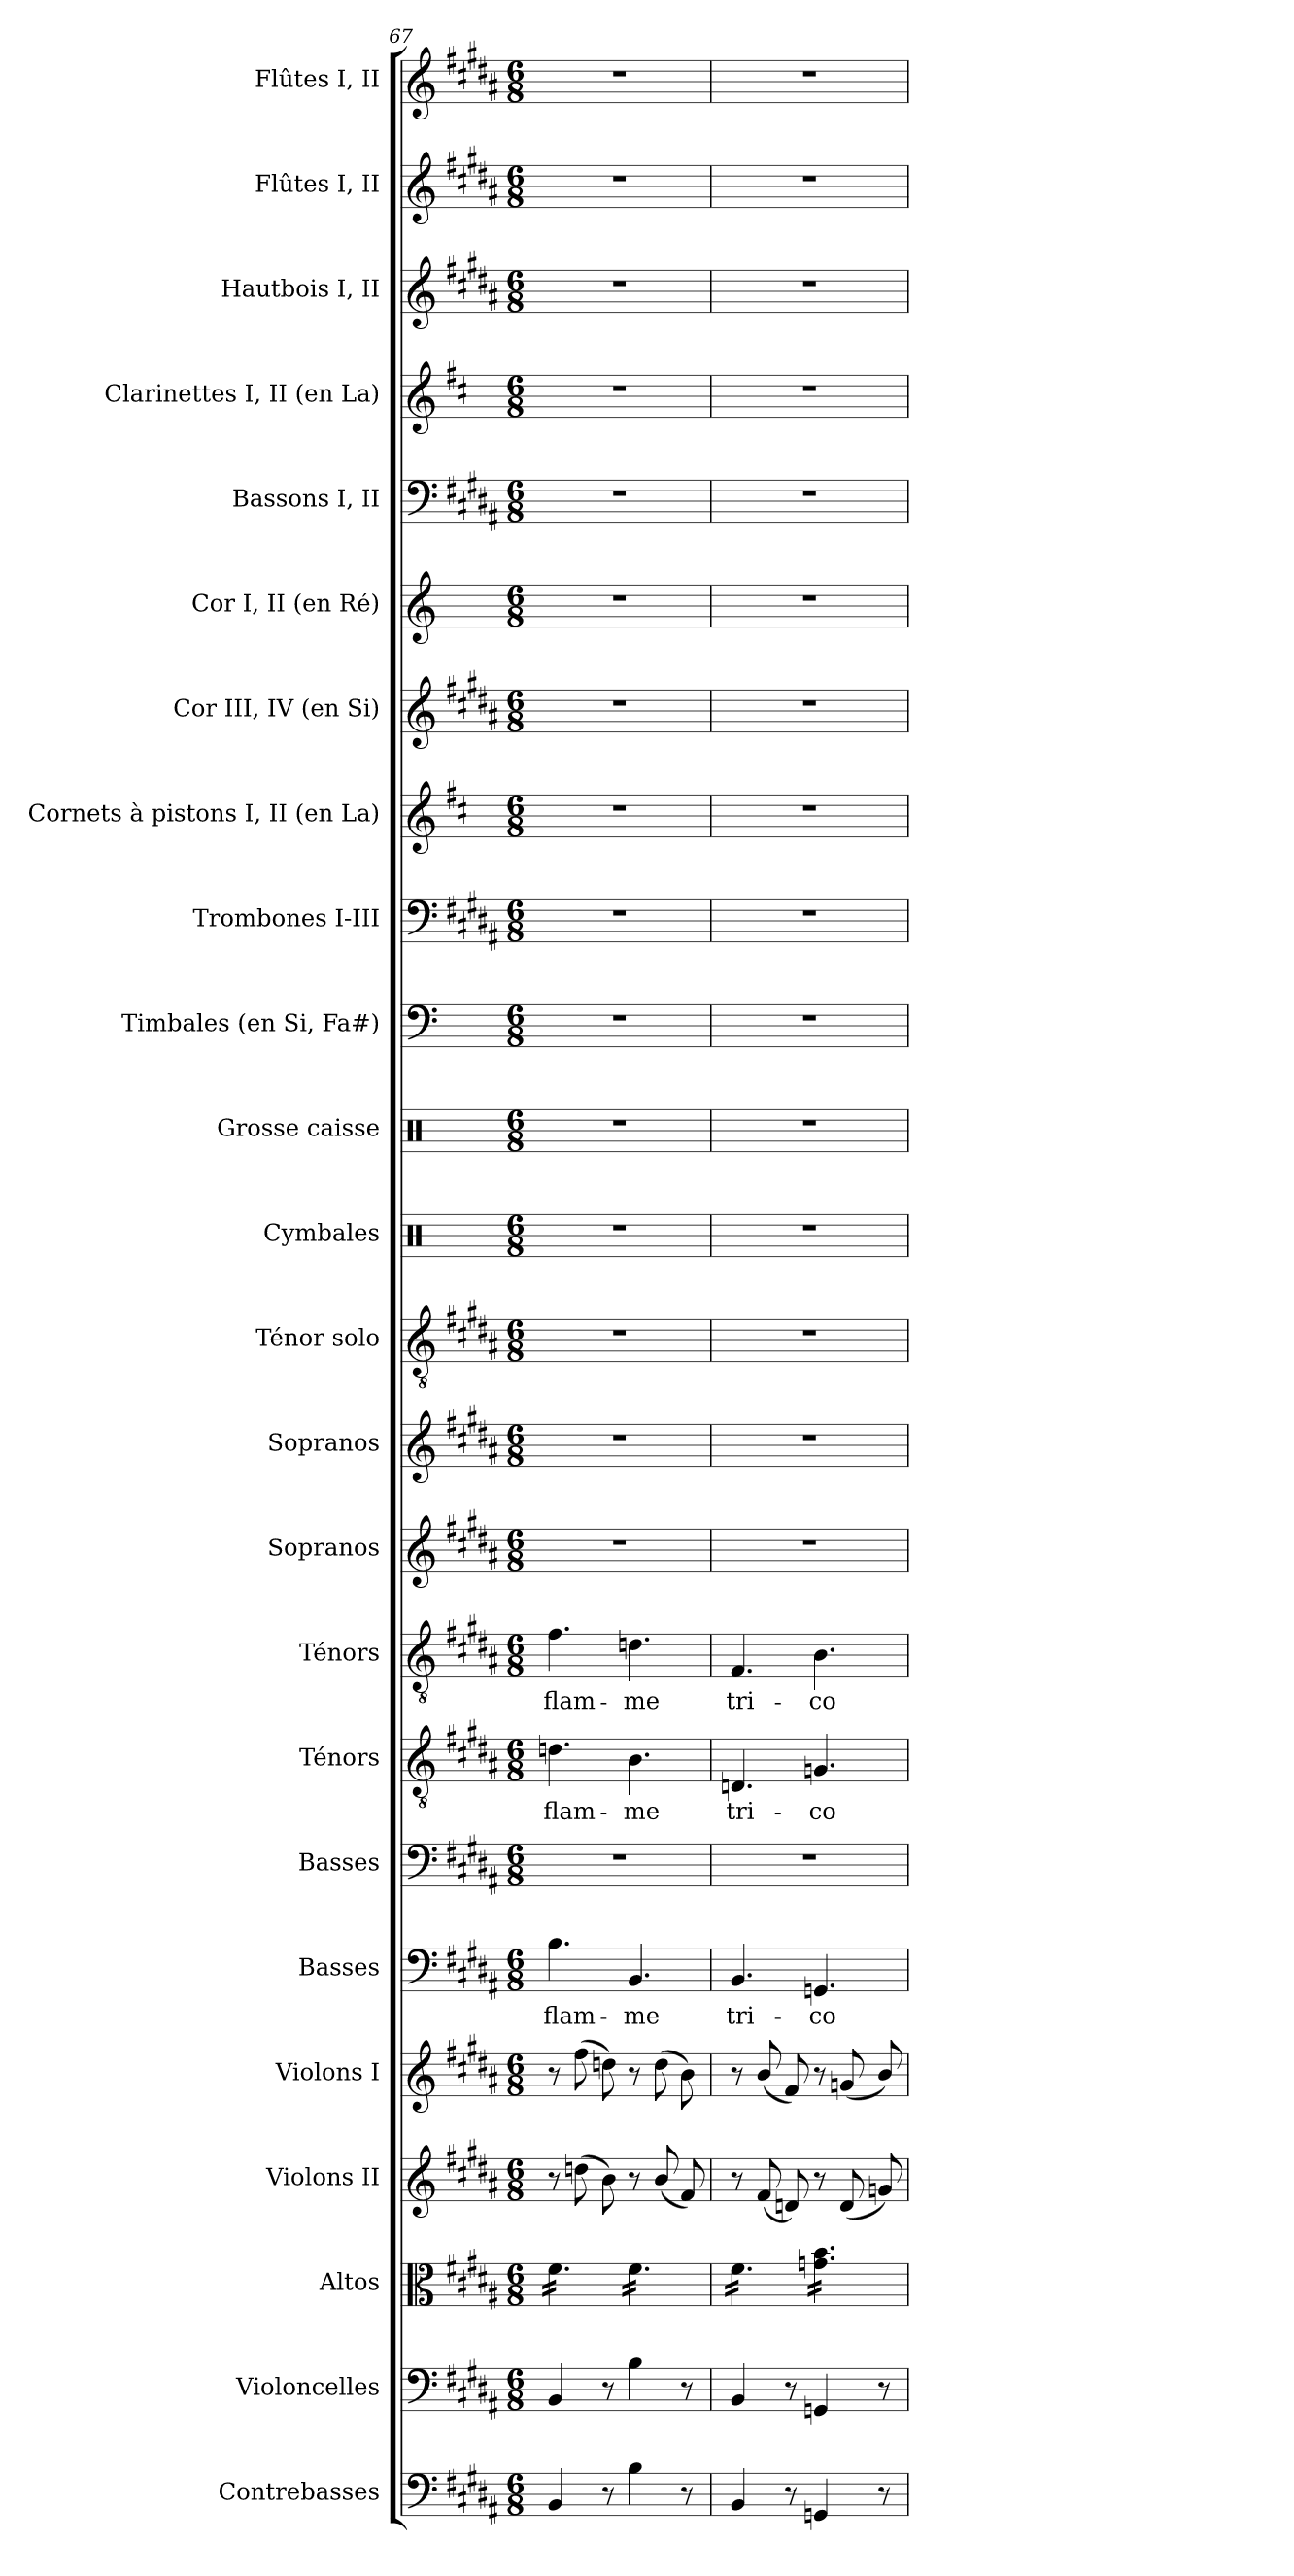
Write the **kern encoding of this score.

**kern	**kern	**kern	**kern	**kern	**kern	**text	**kern	**kern	**text	**kern	**text	**kern	**kern	**kern	**kern	**kern	**kern	**kern	**kern	**kern	**kern	**kern	**kern	**kern	**kern	**kern
*part24	*part23	*part22	*part21	*part20	*part19	*part19	*part18	*part17	*part17	*part16	*part16	*part15	*part14	*part13	*part12	*part11	*part10	*part9	*part8	*part7	*part6	*part5	*part4	*part3	*part2	*part1
*staff24	*staff23	*staff22	*staff21	*staff20	*staff19	*staff19	*staff18	*staff17	*staff17	*staff16	*staff16	*staff15	*staff14	*staff13	*staff12	*staff11	*staff10	*staff9	*staff8	*staff7	*staff6	*staff5	*staff4	*staff3	*staff2	*staff1
*I"Contrebasses	*I"Violoncelles	*I"Altos	*I"Violons II	*I"Violons I	*I"Basses	*	*I"Basses	*I"Ténors	*	*I"Ténors	*	*I"Sopranos	*I"Sopranos	*I"Ténor solo	*I"Cymbales	*I"Grosse caisse	*I"Timbales (en Si, Fa#)	*I"Trombones I-III	*I"Cornets à pistons I, II (en La)	*I"Cor III, IV (en Si)	*I"Cor I, II (en Ré)	*I"Bassons I, II	*I"Clarinettes I, II (en La)	*I"Hautbois I, II	*I"Flûtes I, II	*I"Flûtes I, II
*I'Cb.	*I'Vlles	*I'Altos	*I'Vns II	*I'Vns I	*I'Basses	*	*I'Basses	*I'Tén.	*	*I'Tén.	*	*I'Sopr.	*I'Sopr.	*I'Tén. solo	*I'Cym.	*I'G. c.	*I'Timb.	*I'Trb.	*I'C.à p. (La)	*I'Cor (Si)	*I'Cor (Ré)	*I'Bns	*I'Cl. (La)	*I'Hb.	*I'Fl.	*I'Fl.
!!LO:PB:g=z
*clefF4	*clefF4	*clefC3	*clefG2	*clefG2	*clefF4	*	*clefF4	*clefGv2	*	*clefGv2	*	*clefG2	*clefG2	*clefGv2	*clefX	*clefX	*clefF4	*clefF4	*clefG2	*clefG2	*clefG2	*clefF4	*clefG2	*clefG2	*clefG2	*clefG2
*ITrd7c12	*	*	*	*	*	*	*	*ITrd7c12	*	*ITrd7c12	*	*	*	*ITrd7c12	*	*	*	*	*ITrd2c3	*ITrd8c13	*ITrd6c10	*	*ITrd2c3	*	*	*
*k[f#c#g#d#a#]	*k[f#c#g#d#a#]	*k[f#c#g#d#a#]	*k[f#c#g#d#a#]	*k[f#c#g#d#a#]	*k[f#c#g#d#a#]	*	*k[f#c#g#d#a#]	*k[f#c#g#d#a#]	*	*k[f#c#g#d#a#]	*	*k[f#c#g#d#a#]	*k[f#c#g#d#a#]	*k[f#c#g#d#a#]	*k[]	*k[]	*k[]	*k[f#c#g#d#a#]	*k[f#c#g#d#a#]	*k[f#c#g#d#a#]	*k[f#c#]	*k[f#c#g#d#a#]	*k[f#c#g#d#a#]	*k[f#c#g#d#a#]	*k[f#c#g#d#a#]	*k[f#c#g#d#a#]
*B:	*B:	*B:	*B:	*B:	*B:	*	*B:	*B:	*	*B:	*	*B:	*B:	*B:	*C:	*C:	*C:	*B:	*B:	*B:	*D:	*B:	*B:	*B:	*B:	*B:
*M6/8	*M6/8	*M6/8	*M6/8	*M6/8	*M6/8	*	*M6/8	*M6/8	*	*M6/8	*	*M6/8	*M6/8	*M6/8	*M6/8	*M6/8	*M6/8	*M6/8	*M6/8	*M6/8	*M6/8	*M6/8	*M6/8	*M6/8	*M6/8	*M6/8
=67	=67	=67	=67	=67	=67	=67	=67	=67	=67	=67	=67	=67	=67	=67	=67	=67	=67	=67	=67	=67	=67	=67	=67	=67	=67	=67
!	!	!	!	!	!	!LO:LY:b:color=#000000	!LO:N:vis=1	!	!	!	!	!	!	!	!	!	!	!	!	!	!	!	!	!	!	!
!	!	!	!	!	!	!	!	!	!LO:LY:b:color=#000000	!	!	!	!	!	!	!	!	!	!	!	!	!	!	!	!	!
!	!	!	!	!	!	!	!	!	!	!	!LO:LY:b:color=#000000	!LO:N:vis=1	!LO:N:vis=1	!LO:N:vis=1	!LO:N:vis=1	!LO:N:vis=1	!LO:N:vis=1	!LO:N:vis=1	!LO:N:vis=1	!LO:N:vis=1	!LO:N:vis=1	!LO:N:vis=1	!LO:N:vis=1	!LO:N:vis=1	!LO:N:vis=1	!LO:N:vis=1
*	*	*tremolo	*	*	*	*	*	*	*	*	*	*	*	*	*	*	*	*	*	*	*	*	*	*	*	*
4BBBi/	4BBi/	16f#i\LL	8r	8r	4.Bi\	-ﬂam-	2.r	4.Dni\	-ﬂam-	4.F#i\	-ﬂam-	2.r	2.r	2.r	2.r	2.r	2.r	2.r	2.r	2.r	2.r	2.r	2.r	2.r	2.r	2.r
.	.	16f#i\	.	.	.	.	.	.	.	.	.	.	.	.	.	.	.	.	.	.	.	.	.	.	.	.
.	.	16f#i\	(8ddni\	(8ff#i\	.	.	.	.	.	.	.	.	.	.	.	.	.	.	.	.	.	.	.	.	.	.
.	.	16f#i\	.	.	.	.	.	.	.	.	.	.	.	.	.	.	.	.	.	.	.	.	.	.	.	.
8r	8r	16f#i\	8bi\)	8ddni\)	.	.	.	.	.	.	.	.	.	.	.	.	.	.	.	.	.	.	.	.	.	.
.	.	16f#i\JJ	.	.	.	.	.	.	.	.	.	.	.	.	.	.	.	.	.	.	.	.	.	.	.	.
!	!	!	!	!	!	!LO:LY:b:color=#000000	!	!	!	!	!	!	!	!	!	!	!	!	!	!	!	!	!	!	!	!
!	!	!	!	!	!	!	!	!	!LO:LY:b:color=#000000	!	!	!	!	!	!	!	!	!	!	!	!	!	!	!	!	!
!	!	!	!	!	!	!	!	!	!	!	!LO:LY:b:color=#000000	!	!	!	!	!	!	!	!	!	!	!	!	!	!	!
4BBi\	4Bi\	16f#i\LL	8r	8r	4.BBi/	-me	.	4.BBi\	-me	4.Dni\	-me	.	.	.	.	.	.	.	.	.	.	.	.	.	.	.
.	.	16f#i\	.	.	.	.	.	.	.	.	.	.	.	.	.	.	.	.	.	.	.	.	.	.	.	.
.	.	16f#i\	(8bi/	(8ddi\	.	.	.	.	.	.	.	.	.	.	.	.	.	.	.	.	.	.	.	.	.	.
.	.	16f#i\	.	.	.	.	.	.	.	.	.	.	.	.	.	.	.	.	.	.	.	.	.	.	.	.
8r	8r	16f#i\	8f#i/)	8bi\)	.	.	.	.	.	.	.	.	.	.	.	.	.	.	.	.	.	.	.	.	.	.
.	.	16f#i\JJ	.	.	.	.	.	.	.	.	.	.	.	.	.	.	.	.	.	.	.	.	.	.	.	.
=68	=68	=68	=68	=68	=68	=68	=68	=68	=68	=68	=68	=68	=68	=68	=68	=68	=68	=68	=68	=68	=68	=68	=68	=68	=68	=68
!	!	!	!	!	!	!LO:LY:b:color=#000000	!LO:N:vis=1	!	!	!	!	!	!	!	!	!	!	!	!	!	!	!	!	!	!	!
!	!	!	!	!	!	!	!	!	!LO:LY:b:color=#000000	!	!	!	!	!	!	!	!	!	!	!	!	!	!	!	!	!
!	!	!	!	!	!	!	!	!	!	!	!LO:LY:b:color=#000000	!LO:N:vis=1	!LO:N:vis=1	!LO:N:vis=1	!LO:N:vis=1	!LO:N:vis=1	!LO:N:vis=1	!LO:N:vis=1	!LO:N:vis=1	!LO:N:vis=1	!LO:N:vis=1	!LO:N:vis=1	!LO:N:vis=1	!LO:N:vis=1	!LO:N:vis=1	!LO:N:vis=1
4BBBi/	4BBi/	16f#i\LL	8r	8r	4.BBi/	tri-	2.r	4.DDni/	tri-	4.FF#i/	tri-	2.r	2.r	2.r	2.r	2.r	2.r	2.r	2.r	2.r	2.r	2.r	2.r	2.r	2.r	2.r
.	.	16f#i\	.	.	.	.	.	.	.	.	.	.	.	.	.	.	.	.	.	.	.	.	.	.	.	.
.	.	16f#i\	(8f#i/	(8bi/	.	.	.	.	.	.	.	.	.	.	.	.	.	.	.	.	.	.	.	.	.	.
.	.	16f#i\	.	.	.	.	.	.	.	.	.	.	.	.	.	.	.	.	.	.	.	.	.	.	.	.
8r	8r	16f#i\	8dni/)	8f#i/)	.	.	.	.	.	.	.	.	.	.	.	.	.	.	.	.	.	.	.	.	.	.
.	.	16f#i\JJ	.	.	.	.	.	.	.	.	.	.	.	.	.	.	.	.	.	.	.	.	.	.	.	.
!	!	!	!	!	!	!LO:LY:b:color=#000000	!	!	!	!	!	!	!	!	!	!	!	!	!	!	!	!	!	!	!	!
!	!	!	!	!	!	!	!	!	!LO:LY:b:color=#000000	!	!	!	!	!	!	!	!	!	!	!	!	!	!	!	!	!
!	!	!	!	!	!	!	!	!	!	!	!LO:LY:b:color=#000000	!	!	!	!	!	!	!	!	!	!	!	!	!	!	!
4GGGni/	4GGni/	16gni\ 16biLL	8r	8r	4.GGni/	-co-	.	4.GGni/	-co-	4.BBi\	-co-	.	.	.	.	.	.	.	.	.	.	.	.	.	.	.
.	.	16gni\ 16bi	.	.	.	.	.	.	.	.	.	.	.	.	.	.	.	.	.	.	.	.	.	.	.	.
.	.	16gni\ 16bi	(8di/	(8gni/	.	.	.	.	.	.	.	.	.	.	.	.	.	.	.	.	.	.	.	.	.	.
.	.	16gni\ 16bi	.	.	.	.	.	.	.	.	.	.	.	.	.	.	.	.	.	.	.	.	.	.	.	.
8r	8r	16gni\ 16bi	8gni/)	8bi/)	.	.	.	.	.	.	.	.	.	.	.	.	.	.	.	.	.	.	.	.	.	.
.	.	16gni\ 16biJJ	.	.	.	.	.	.	.	.	.	.	.	.	.	.	.	.	.	.	.	.	.	.	.	.
*	*	*Xtremolo	*	*	*	*	*	*	*	*	*	*	*	*	*	*	*	*	*	*	*	*	*	*	*	*
=	=	=	=	=	=	=	=	=	=	=	=	=	=	=	=	=	=	=	=	=	=	=	=	=	=	=
*-	*-	*-	*-	*-	*-	*-	*-	*-	*-	*-	*-	*-	*-	*-	*-	*-	*-	*-	*-	*-	*-	*-	*-	*-	*-	*-
